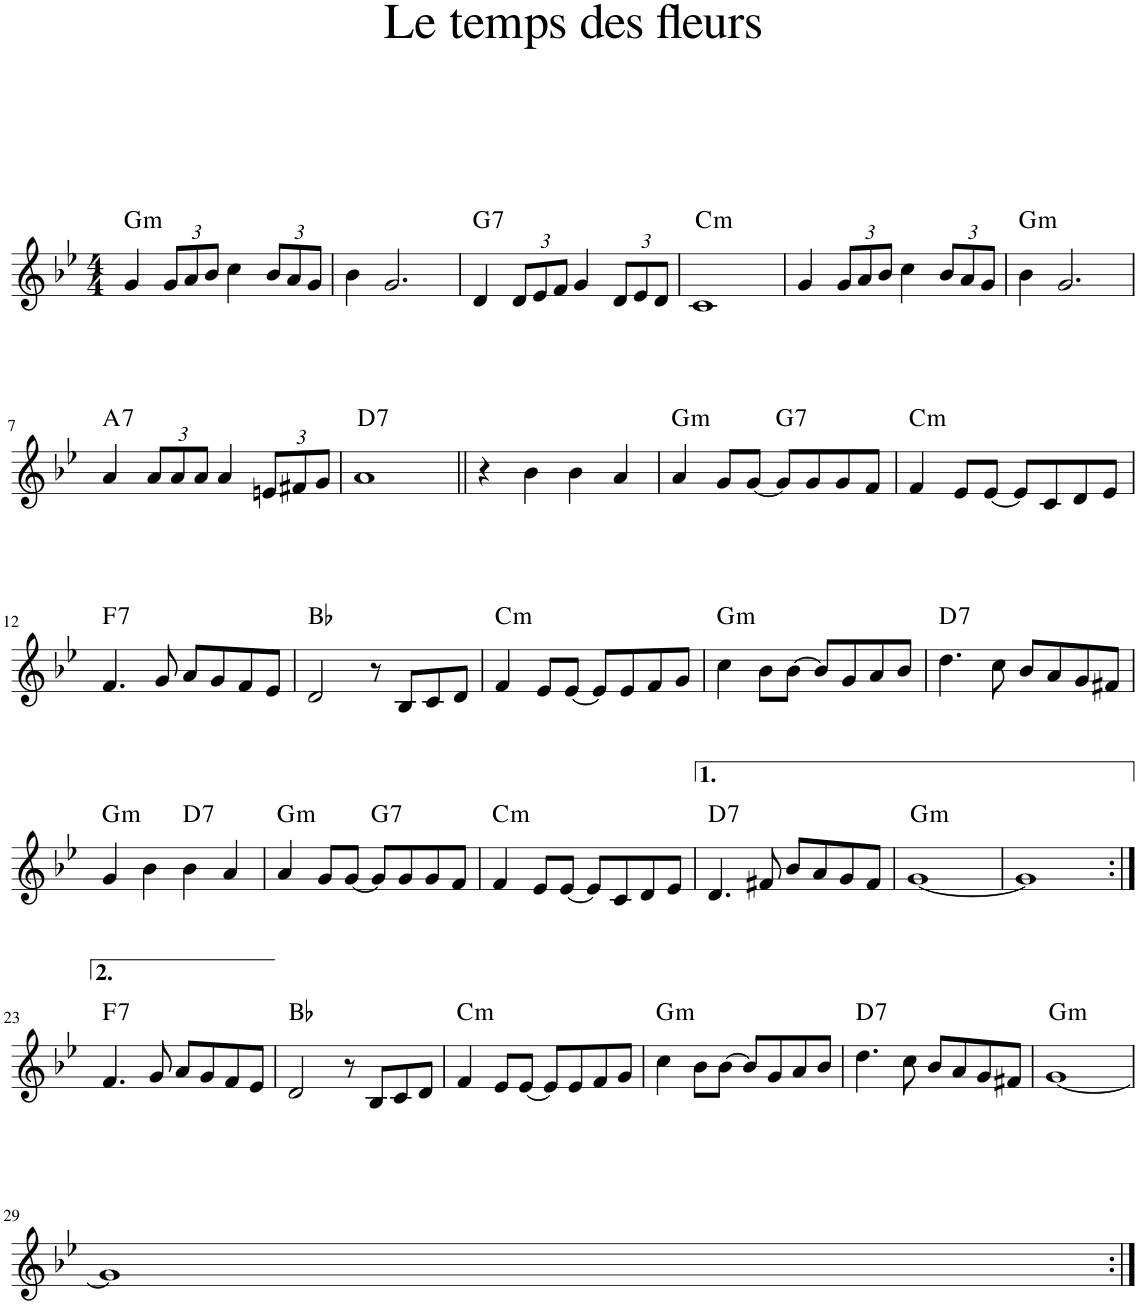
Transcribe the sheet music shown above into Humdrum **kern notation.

**kern	**harte
*part1	*part1
*staff1	*
*I"Piano	*
*I'Pno.	*
*clefG2	*
*k[b-e-]	*
*M4/4	*
=1	=1
!	!LO:H:kt=m
4g/	G:min
*Xbrackettup	*
12g/L	.
12a/	.
12b-/J	.
4cc\	.
12b-/L	.
12a/	.
12g/J	.
=2	=2
4b-\	.
2.g/	.
=3	=3
!	!LO:H:kt=7
4d/	G:7
12d/L	.
12e-/	.
12f/J	.
4g/	.
12d/L	.
12e-/	.
12d/J	.
=4	=4
!	!LO:H:kt=m
1c	C:min
=5	=5
4g/	.
12g/L	.
12a/	.
12b-/J	.
4cc\	.
12b-/L	.
12a/	.
12g/J	.
=6	=6
!	!LO:H:kt=m
4b-\	G:min
2.g/	.
!!LO:LB:g=z
=7	=7
!	!LO:H:kt=7
4a/	A:7
12a/L	.
12a/	.
12a/J	.
4a/	.
12en/L	.
12f#X/	.
12g/J	.
=8	=8
!	!LO:H:kt=7
1a	D:7
=9||	=9||
4r	.
4b-\	.
4b-\	.
4a/	.
=10	=10
!	!LO:H:kt=m
4a/	G:min
8g/L	.
[8g/J	.
!	!LO:H:kt=7
8g/L]	G:7
8g/	.
8g/	.
8f/J	.
=11	=11
!	!LO:H:kt=m
4f/	C:min
8e-/L	.
[8e-/J	.
8e-/L]	.
8c/	.
8d/	.
8e-/J	.
!!LO:LB:g=z
=12	=12
!	!LO:H:kt=7
4.f/	F:7
8g/	.
8a/L	.
8g/	.
8f/	.
8e-/J	.
=13	=13
2d/	Bb:maj
8r	.
8B-/L	.
8c/	.
8d/J	.
=14	=14
!	!LO:H:kt=m
4f/	C:min
8e-/L	.
[8e-/J	.
8e-/L]	.
8e-/	.
8f/	.
8g/J	.
=15	=15
!	!LO:H:kt=m
4cc\	G:min
8b-\L	.
[8b-\J	.
8b-/L]	.
8g/	.
8a/	.
8b-/J	.
=16	=16
!	!LO:H:kt=7
4.dd\	D:7
8cc\	.
8b-/L	.
8a/	.
8g/	.
8f#X/J	.
!!LO:LB:g=z
=17	=17
!	!LO:H:kt=m
4g/	G:min
4b-\	.
!	!LO:H:kt=7
4b-\	D:7
4a/	.
=18	=18
!	!LO:H:kt=m
4a/	G:min
8g/L	.
[8g/J	.
!	!LO:H:kt=7
8g/L]	G:7
8g/	.
8g/	.
8f/J	.
=19	=19
!	!LO:H:kt=m
4f/	C:min
8e-/L	.
[8e-/J	.
8e-/L]	.
8c/	.
8d/	.
8e-/J	.
=20	=20
!	!LO:H:kt=7
4.d/	D:7
8f#X/	.
8b-/L	.
8a/	.
8g/	.
8f#/J	.
=21	=21
!	!LO:H:kt=m
[1g	G:min
=22	=22
1g]	.
!!LO:LB:g=z
=23:|!	=23:|!
!	!LO:H:kt=7
4.f/	F:7
8g/	.
8a/L	.
8g/	.
8f/	.
8e-/J	.
=24	=24
2d/	Bb:maj
8r	.
8B-/L	.
8c/	.
8d/J	.
=25	=25
!	!LO:H:kt=m
4f/	C:min
8e-/L	.
[8e-/J	.
8e-/L]	.
8e-/	.
8f/	.
8g/J	.
=26	=26
!	!LO:H:kt=m
4cc\	G:min
8b-\L	.
[8b-\J	.
8b-/L]	.
8g/	.
8a/	.
8b-/J	.
=27	=27
!	!LO:H:kt=7
4.dd\	D:7
8cc\	.
8b-/L	.
8a/	.
8g/	.
8f#X/J	.
=28	=28
!	!LO:H:kt=m
[1g	G:min
!!LO:LB:g=z
=29	=29
1g]	.
=:|!	=:|!
*-	*-
